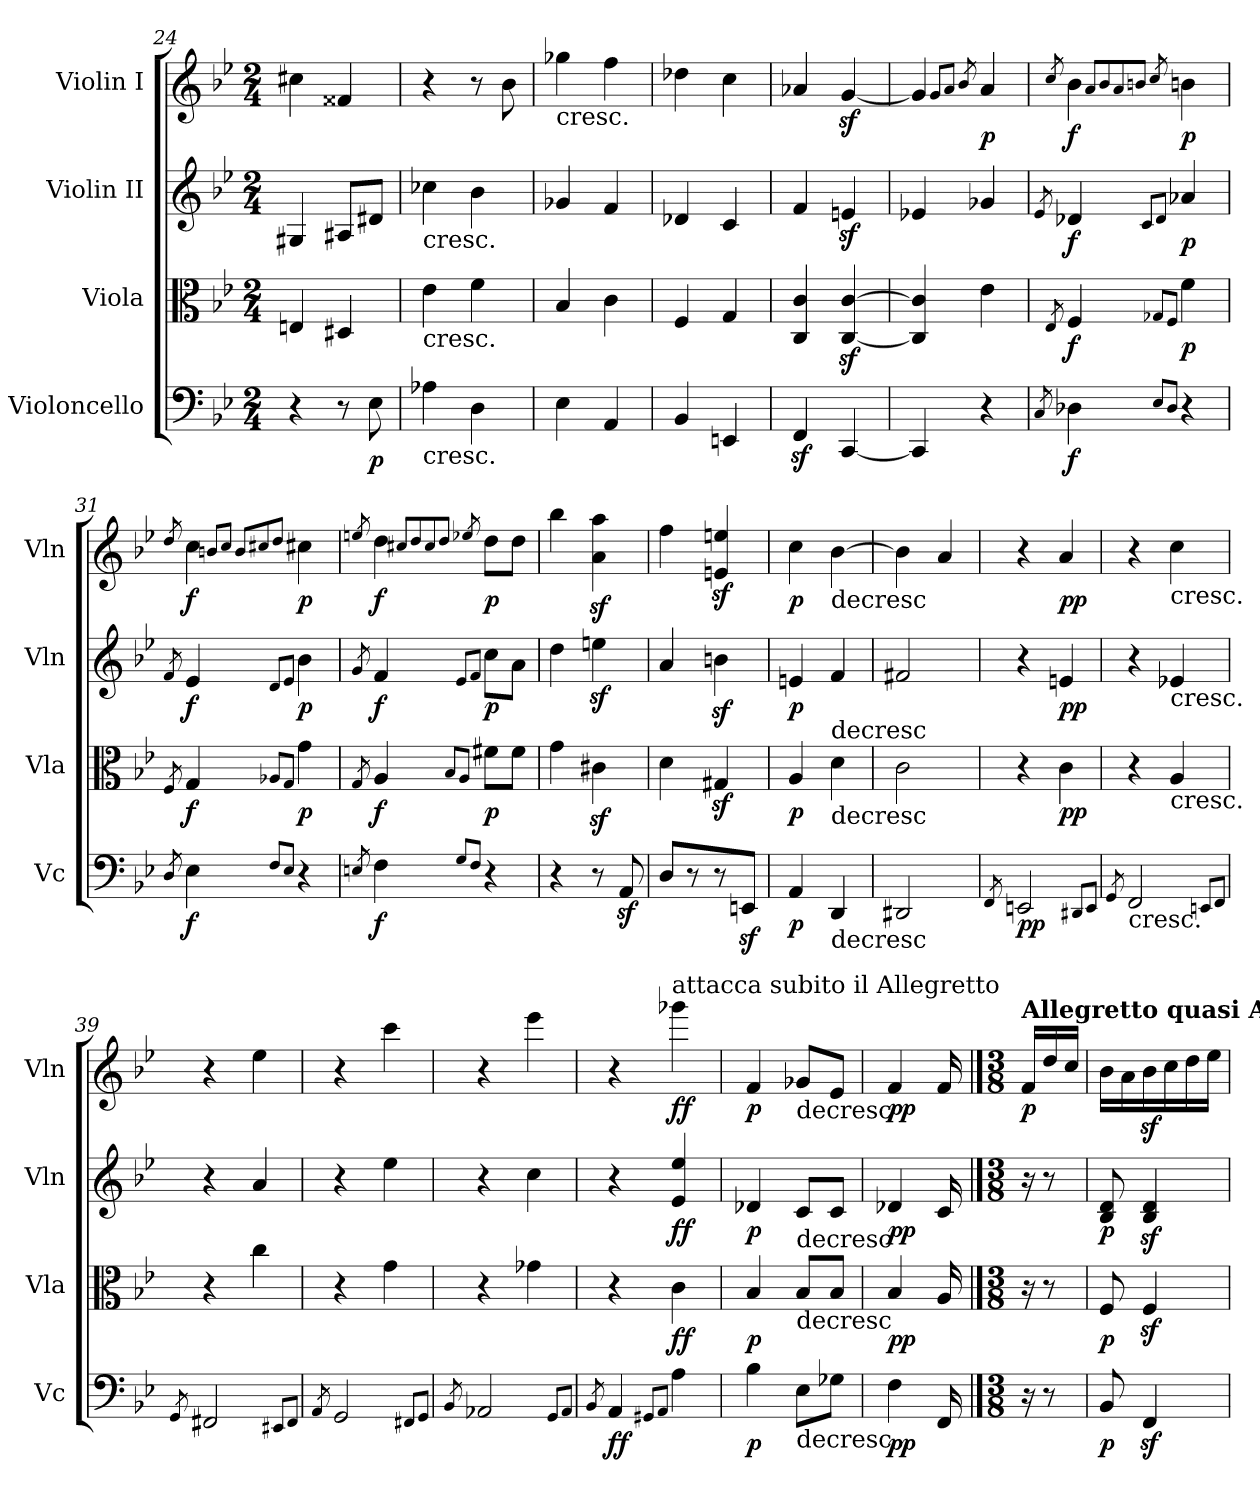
**kern	**dynam	**kern	**dynam	**kern	**dynam	**kern	**dynam
*part4	*part4	*part3	*part3	*part2	*part2	*part1	*part1
*staff4	*staff4	*staff3	*staff3	*staff2	*staff2	*staff1	*staff1
*I"Violoncello	*	*I"Viola	*	*I"Violin II	*	*I"Violin I	*
*I'Vc	*	*I'Vla	*	*I'Vln	*	*I'Vln	*
*clefF4	*	*clefC3	*	*clefG2	*	*clefG2	*
*k[b-e-]	*	*k[b-e-]	*	*k[b-e-]	*	*k[b-e-]	*
*M2/4	*	*M2/4	*	*M2/4	*	*M2/4	*
=24	=24	=24	=24	=24	=24	=24	=24
4r	.	4En/	.	4G#X/	.	4cc#X\	.
8r	.	4D#X/	.	8A#X/L	.	4f##X/	.
!	!LO:DY:b	!	!	!	!	!	!
8E-\	p	.	.	8d#X/J	.	.	.
=25	=25	=25	=25	=25	=25	=25	=25
!	!	!	!	!LO:TX:b:t=cresc.	!	!	!
!	!	!LO:TX:b:t=cresc.	!	!	!	!	!
!LO:TX:b:t=cresc.	!	!	!	!	!	!	!
4A-X\	.	4e-\	.	4cc-X\	.	4r	.
4D\	.	4f\	.	4b-\	.	8r	.
.	.	.	.	.	.	8b-\	.
=26	=26	=26	=26	=26	=26	=26	=26
!	!	!	!	!	!	!LO:TX:b:t=cresc.	!
4E-\	.	4B-/	.	4g-X/	.	4gg-X\	.
4AA/	.	4c\	.	4f/	.	4ff\	.
=27	=27	=27	=27	=27	=27	=27	=27
4BB-/	.	4F/	.	4d-X/	.	4dd-X\	.
4EEn/	.	4G/	.	4c/	.	4cc\	.
=28	=28	=28	=28	=28	=28	=28	=28
4FFz</	.	4C/ 4c/	.	4f/	.	4a-X/	.
[4CC/	.	[4C/z< [4c/z<	.	4enz</	.	[4gz</	.
=29	=29	=29	=29	=29	=29	=29	=29
4CC/]	.	4C/] 4c/]	.	4e-X/	.	4g/]	.
.	.	.	.	.	.	8qg/L	.
.	.	.	.	.	.	8qa/J	.
.	.	.	.	.	.	8qb-/	.
!	!	!	!	!	!	!	!LO:DY:b
4r	.	4e-\	.	4g-X/	.	4a/	p
!!LO:PB:g=z
=30	=30	=30	=30	=30	=30	=30	=30
8qC/	.	8qE-/	.	8qe-/	.	8qcc/	.
!	!LO:DY:b	!	!LO:DY:b	!	!LO:DY:b	!	!LO:DY:b
4D-X\	f	4F/	f	4d-X/	f	4b-\	f
.	.	.	.	.	.	8qa/L	.
.	.	.	.	.	.	8qb-/	.
.	.	.	.	.	.	8qa/	.
8qE-/L	.	8qG-X/L	.	8qc/L	.	8qbn/J	.
8qD-/J	.	8qF/J	.	8qd-/J	.	8qcc/	.
!	!	!	!LO:DY:b	!	!LO:DY:b	!	!LO:DY:b
4r	.	4f\	p	4a-X/	p	4bn\	p
=31	=31	=31	=31	=31	=31	=31	=31
8qD/	.	8qF/	.	8qf/	.	8qdd/	.
!	!LO:DY:b	!	!LO:DY:b	!	!LO:DY:b	!	!LO:DY:b
4E-\	f	4G/	f	4e-/	f	4cc\	f
.	.	.	.	.	.	8qbn/L	.
.	.	.	.	.	.	8qcc/J	.
.	.	.	.	.	.	8qb/L	.
8qF/L	.	8qA-X/L	.	8qd/L	.	8qcc#X/	.
8qE-/J	.	8qG/J	.	8qe-/J	.	8qdd/J	.
!	!	!	!LO:DY:b	!	!LO:DY:b	!	!LO:DY:b
4r	.	4g\	p	4b-\	p	4cc#\	p
=32	=32	=32	=32	=32	=32	=32	=32
8qEn/	.	8qG/	.	8qg/	.	8qeen/	.
!	!LO:DY:b	!	!LO:DY:b	!	!LO:DY:b	!	!LO:DY:b
4F\	f	4A/	f	4f/	f	4dd\	f
.	.	.	.	.	.	8qcc#X/L	.
.	.	.	.	.	.	8qdd/	.
.	.	.	.	.	.	8qcc#/	.
8qG/L	.	8qB-/L	.	8qe-/L	.	8qdd/J	.
8qF/J	.	8qA/J	.	8qf/J	.	8qee-X/	.
!	!	!	!LO:DY:b	!	!LO:DY:b	!	!LO:DY:b
4r	.	8f#X\L	p	8cc\L	p	8dd\L	p
.	.	8f#\J	.	8a\J	.	8dd\J	.
=33	=33	=33	=33	=33	=33	=33	=33
4r	.	4g\	.	4dd\	.	4bb-\	.
8r	.	4c#Xz<\	.	4eenz<\	.	4a\z< 4aa\z<	.
8AAz</	.	.	.	.	.	.	.
=34	=34	=34	=34	=34	=34	=34	=34
8D/L	.	4d\	.	4a/	.	4ff\	.
8r	.	.	.	.	.	.	.
8r	.	4G#Xz</	.	4bnz<\	.	4en/z< 4een/z<	.
8EEnz</J	.	.	.	.	.	.	.
=35	=35	=35	=35	=35	=35	=35	=35
!	!LO:DY:b	!	!LO:DY:b	!	!LO:DY:b	!	!LO:DY:b
4AA/	p	4A/	p	4en/	p	4cc\	p
!	!	!	!	!	!	!LO:TX:b:t=decresc	!
!	!	!LO:TX:b:t=decresc	!	!	!	!	!
!	!	!LO:TX:a:t=decresc	!	!	!	!	!
!LO:TX:b:t=decresc	!	!	!	!	!	!	!
4DD/	.	4d\	.	4f/	.	[4b-\	.
!!LO:LB:g=z
=36	=36	=36	=36	=36	=36	=36	=36
2DD#X/	.	2c\	.	2f#X/	.	4b-\]	.
.	.	.	.	.	.	4a/	.
=37	=37	=37	=37	=37	=37	=37	=37
8qFF/	.	.	.	.	.	.	.
!	!LO:DY:b	!	!	!	!	!	!
2EEn/	pp	4r	.	4r	.	4r	.
!	!	!	!LO:DY:b	!	!LO:DY:b	!	!LO:DY:b
.	.	4c\	pp	4en/	pp	4a/	pp
8qDD#X/L	.	.	.	.	.	.	.
8qEE/J	.	.	.	.	.	.	.
=38	=38	=38	=38	=38	=38	=38	=38
8qGG/	.	.	.	.	.	.	.
!LO:TX:b:t=cresc.	!	!	!	!	!	!	!
2FF/	.	4r	.	4r	.	4r	.
!	!	!	!	!	!	!LO:TX:b:t=cresc.	!
!	!	!	!	!LO:TX:b:t=cresc.	!	!	!
!	!	!LO:TX:b:t=cresc.	!	!	!	!	!
.	.	4A/	.	4e-X/	.	4cc\	.
8qEEn/L	.	.	.	.	.	.	.
8qFF/J	.	.	.	.	.	.	.
=39	=39	=39	=39	=39	=39	=39	=39
8qGG/	.	.	.	.	.	.	.
2FF#X/	.	4r	.	4r	.	4r	.
.	.	4cc\	.	4a/	.	4ee-\	.
8qEE#X/L	.	.	.	.	.	.	.
8qFF#/J	.	.	.	.	.	.	.
=40	=40	=40	=40	=40	=40	=40	=40
8qAA/	.	.	.	.	.	.	.
2GG/	.	4r	.	4r	.	4r	.
.	.	4g\	.	4ee-\	.	4ccc\	.
8qFF#X/L	.	.	.	.	.	.	.
8qGG/J	.	.	.	.	.	.	.
=41	=41	=41	=41	=41	=41	=41	=41
8qBB-/	.	.	.	.	.	.	.
2AA-X/	.	4r	.	4r	.	4r	.
.	.	4g-X\	.	4cc\	.	4eee-\	.
8qGG/L	.	.	.	.	.	.	.
8qAA-/J	.	.	.	.	.	.	.
!!LO:PB:g=z
=42	=42	=42	=42	=42	=42	=42	=42
8qBB-/	.	.	.	.	.	.	.
!	!LO:DY:b	!	!	!	!	!	!
4AA/	ff	4r	.	4r	.	4r	.
8qGG#X/L	.	.	.	.	.	.	.
8qAA/J	.	.	.	.	.	.	.
!	!	!	!	!	!	!LO:TX:a:t=attacca subito il Allegretto	!
!	!	!	!LO:DY:b	!	!LO:DY:b	!	!LO:DY:b
4A\	.	4c\	ff	4e-/ 4ee-/	ff	4ggg-X\	ff
=43	=43	=43	=43	=43	=43	=43	=43
!	!LO:DY:b	!	!LO:DY:b	!	!LO:DY:b	!	!LO:DY:b
4B-\	p	4B-/	p	4d-X/	p	4f/	p
!	!	!	!	!	!	!LO:TX:b:t=decresc	!
!	!	!LO:TX:a:t=decresc	!	!	!	!	!
!	!	!LO:TX:b:t=decresc	!	!	!	!	!
!LO:TX:b:t=decresc	!	!	!	!	!	!	!
8E-\L	.	8B-/L	.	8c/L	.	8g-X/L	.
8G-X\J	.	8B-/J	.	8c/J	.	8e-/J	.
=44	=44	=44	=44	=44	=44	=44	=44
!	!LO:DY:b	!	!LO:DY:b	!	!LO:DY:b	!	!LO:DY:b
4F\	pp	4B-/	pp	4d-X/	pp	4f/	pp
16FF/	.	16A/	.	16c/	.	16f/	.
==45	==45	==45	==45	==45	==45	==45	==45
*M3/8	*	*M3/8	*	*M3/8	*	*M3/8	*
!	!	!	!	!	!	!LO:TX:a:B:t=Allegretto quasi Allegro	!
!	!	!	!	!	!	!	!LO:DY:b
16r	.	16r	.	16r	.	16f/LL	p
8r	.	8r	.	8r	.	16dd/	.
.	.	.	.	.	.	16cc/JJ	.
=46	=46	=46	=46	=46	=46	=46	=46
!	!LO:DY:b	!	!LO:DY:b	!	!LO:DY:b	!	!
8BB-/	p	8F/	p	8B-/ 8d/	p	16b-\LL	.
.	.	.	.	.	.	16a\	.
4FFz</	.	4Fz</	.	4B-/z< 4d/z<	.	16b-z<\	.
.	.	.	.	.	.	16cc\	.
.	.	.	.	.	.	16dd\	.
.	.	.	.	.	.	16ee-\JJ	.
=	=	=	=	=	=	=	=
*-	*-	*-	*-	*-	*-	*-	*-
